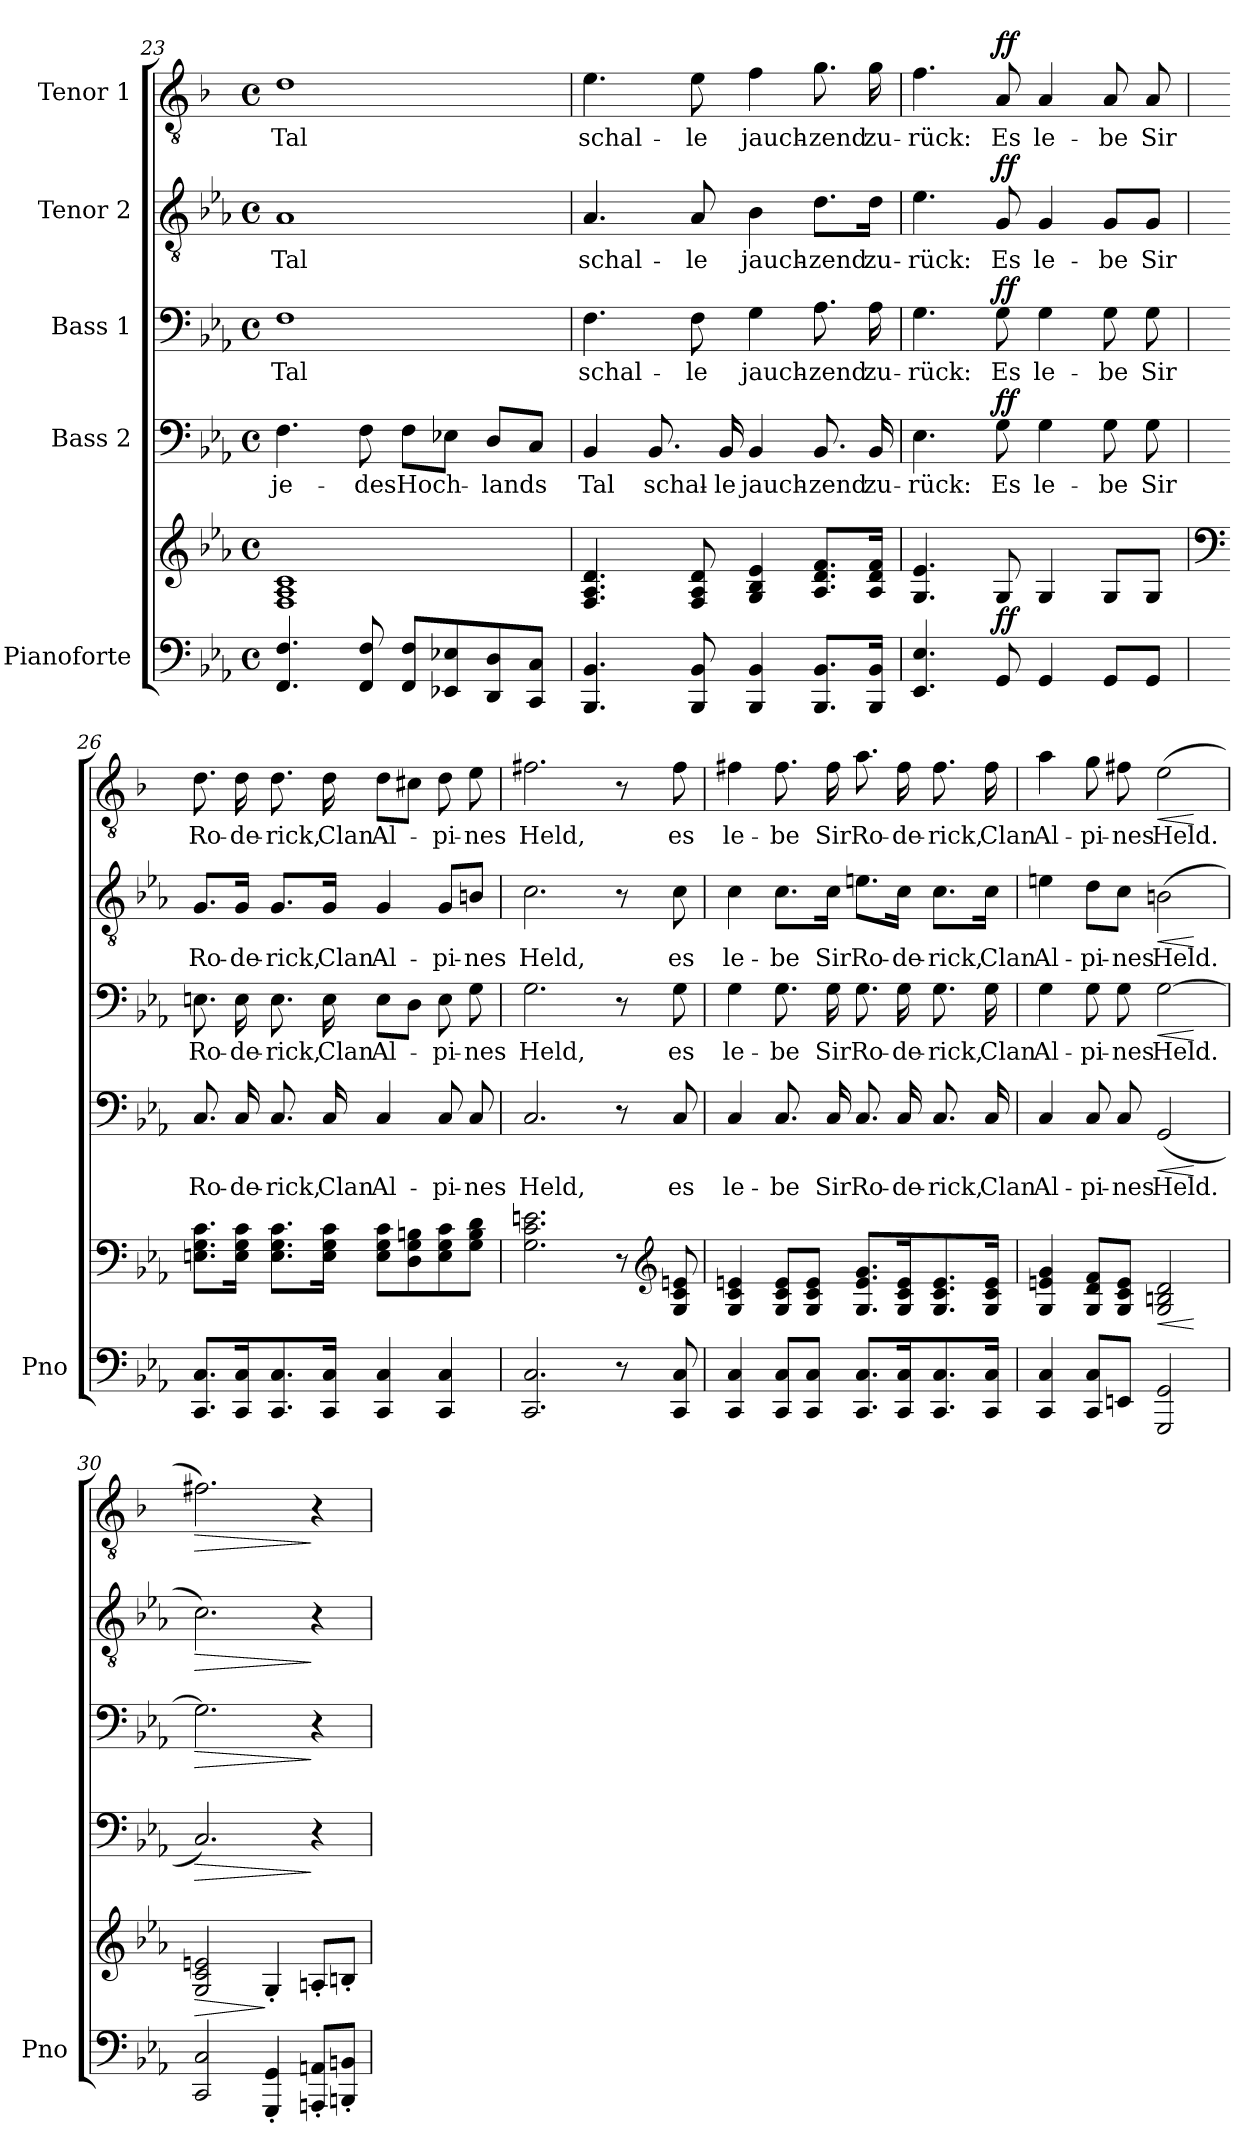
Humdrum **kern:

**kern	**kern	**dynam	**kern	**text	**dynam	**kern	**text	**dynam	**kern	**text	**dynam	**kern	**text	**dynam
*part5	*part5	*part5	*part4	*part4	*part4	*part3	*part3	*part3	*part2	*part2	*part2	*part1	*part1	*part1
*staff6	*staff5	*staff5/6	*staff4	*staff4	*staff4	*staff3	*staff3	*staff3	*staff2	*staff2	*staff2	*staff1	*staff1	*staff1
*I"Pianoforte	*	*	*I"Bass 2	*	*	*I"Bass 1	*	*	*I"Tenor 2	*	*	*I"Tenor 1	*	*
*I'Pno	*	*	*	*	*	*	*	*	*	*	*	*	*	*
*clefF4	*clefG2	*	*clefF4	*	*	*clefF4	*	*	*clefGv2	*	*	*clefGv2	*	*
*	*	*	*	*	*	*	*	*	*	*	*	*ITrd1c2	*	*
*k[b-e-a-]	*k[b-e-a-]	*	*k[b-e-a-]	*	*	*k[b-e-a-]	*	*	*k[b-e-a-]	*	*	*k[b-e-a-]	*	*
*M4/4	*M4/4	*	*M4/4	*	*	*M4/4	*	*	*M4/4	*	*	*M4/4	*	*
*met(c)	*met(c)	*	*met(c)	*	*	*met(c)	*	*	*met(c)	*	*	*met(c)	*	*
=23	=23	=23	=23	=23	=23	=23	=23	=23	=23	=23	=23	=23	=23	=23
4.FF/ 4.F/	1F 1A- 1c	.	4.F\	je-	.	1F	Tal	.	1A-	Tal	.	1c	Tal	.
8FF/ 8F/	.	.	8F\	-des	.	.	.	.	.	.	.	.	.	.
8FF/ 8F/L	.	.	8F\L	Hoch-	.	.	.	.	.	.	.	.	.	.
8EE-X/ 8E-X/	.	.	8E-X\J	.	.	.	.	.	.	.	.	.	.	.
8DD/ 8D/	.	.	8D/L	-lands	.	.	.	.	.	.	.	.	.	.
8CC/ 8C/J	.	.	8C/J	.	.	.	.	.	.	.	.	.	.	.
=24	=24	=24	=24	=24	=24	=24	=24	=24	=24	=24	=24	=24	=24	=24
4.BBB-/ 4.BB-/	4.F/ 4.A-/ 4.d/	.	4BB-/	Tal	.	4.F\	schal-	.	4.A-/	schal-	.	4.d\	schal-	.
.	.	.	8.BB-/	schal-	.	.	.	.	.	.	.	.	.	.
8BBB-/ 8BB-/	8F/ 8A-/ 8d/	.	.	.	.	8F\	-le	.	8A-/	-le	.	8d\	-le	.
.	.	.	16BB-/	-le	.	.	.	.	.	.	.	.	.	.
4BBB-/ 4BB-/	4G/ 4B-/ 4e-/	.	4BB-/	jauch-	.	4G\	jauch-	.	4B-\	jauch-	.	4e-\	jauch-	.
8.BBB-/ 8.BB-/L	8.A-/ 8.d/ 8.f/L	.	8.BB-/	-zend	.	8.A-\	-zend	.	8.d\L	-zend	.	8.f\	-zend	.
16BBB-/ 16BB-/Jk	16A-/ 16d/ 16f/Jk	.	16BB-/	zu-	.	16A-\	zu-	.	16d\Jk	zu-	.	16f\	zu-	.
=25	=25	=25	=25	=25	=25	=25	=25	=25	=25	=25	=25	=25	=25	=25
4.EE-/ 4.E-/	4.G/ 4.e-/	.	4.E-\	-rück:	.	4.G\	-rück:	.	4.e-\	-rück:	.	4.e-\	-rück:	.
!	!	!LO:DY:b	!	!	!LO:DY:a	!	!	!LO:DY:a	!	!	!LO:DY:a	!	!	!LO:DY:a
8GG/	8G/	ff	8G\	Es	ff	8G\	Es	ff	8G/	Es	ff	8G/	Es	ff
4GG/	4G/	.	4G\	le-	.	4G\	le-	.	4G/	le-	.	4G/	le-	.
8GG/L	8G/L	.	8G\	-be	.	8G\	-be	.	8G/L	-be	.	8G/	-be	.
8GG/J	8G/J	.	8G\	Sir	.	8G\	Sir	.	8G/J	Sir	.	8G/	Sir	.
=26	=26	=26	=26	=26	=26	=26	=26	=26	=26	=26	=26	=26	=26	=26
*	*clefF4	*	*	*	*	*	*	*	*	*	*	*	*	*
8.CC/ 8.C/L	8.En\ 8.G\ 8.c\L	.	8.C/	Ro-	.	8.En\	Ro-	.	8.G/L	Ro-	.	8.c\	Ro-	.
16CC/ 16C/K	16E\ 16G\ 16c\Jk	.	16C/	-de-	.	16E\	-de-	.	16G/Jk	-de-	.	16c\	-de-	.
8.CC/ 8.C/	8.E\ 8.G\ 8.c\L	.	8.C/	-rick,	.	8.E\	-rick,	.	8.G/L	-rick,	.	8.c\	-rick,	.
16CC/ 16C/Jk	16E\ 16G\ 16c\Jk	.	16C/	Clan	.	16E\	Clan	.	16G/Jk	Clan	.	16c\	Clan	.
4CC/ 4C/	8E\ 8G\ 8c\L	.	4C/	Al-	.	8E\L	Al-	.	4G/	Al-	.	8c\L	Al-	.
.	8D\ 8G\ 8Bn\	.	.	.	.	8D\J	.	.	.	.	.	8Bn\J	.	.
4CC/ 4C/	8E\ 8G\ 8c\	.	8C/	-pi-	.	8E\	-pi-	.	8G/L	-pi-	.	8c\	-pi-	.
.	8G\ 8B\ 8d\J	.	8C/	-nes	.	8G\	-nes	.	8Bn/J	-nes	.	8d\	-nes	.
=27	=27	=27	=27	=27	=27	=27	=27	=27	=27	=27	=27	=27	=27	=27
2.CC/ 2.C/	2.G\ 2.c\ 2.en\	.	2.C/	Held,	.	2.G\	Held,	.	2.c\	Held,	.	2.en\	Held,	.
8r	8r	.	8r	.	.	8r	.	.	8r	.	.	8r	.	.
*	*clefG2	*	*	*	*	*	*	*	*	*	*	*	*	*
8CC/ 8C/	8G/ 8c/ 8en/	.	8C/	es	.	8G\	es	.	8c\	es	.	8e\	es	.
=28	=28	=28	=28	=28	=28	=28	=28	=28	=28	=28	=28	=28	=28	=28
4CC/ 4C/	4G/ 4c/ 4en/	.	4C/	le-	.	4G\	le-	.	4c\	le-	.	4en\	le-	.
8CC/ 8C/L	8G/ 8c/ 8e/L	.	8.C/	-be	.	8.G\	-be	.	8.c\L	-be	.	8.e\	-be	.
8CC/ 8C/J	8G/ 8c/ 8e/J	.	.	.	.	.	.	.	.	.	.	.	.	.
.	.	.	16C/	Sir	.	16G\	Sir	.	16c\Jk	Sir	.	16e\	Sir	.
8.CC/ 8.C/L	8.G/ 8.e/ 8.g/L	.	8.C/	Ro-	.	8.G\	Ro-	.	8.en\L	Ro-	.	8.g\	Ro-	.
16CC/ 16C/K	16G/ 16c/ 16e/K	.	16C/	-de-	.	16G\	-de-	.	16c\Jk	-de-	.	16e\	-de-	.
8.CC/ 8.C/	8.G/ 8.c/ 8.e/	.	8.C/	-rick,	.	8.G\	-rick,	.	8.c\L	-rick,	.	8.e\	-rick,	.
16CC/ 16C/Jk	16G/ 16c/ 16e/Jk	.	16C/	Clan	.	16G\	Clan	.	16c\Jk	Clan	.	16e\	Clan	.
=29	=29	=29	=29	=29	=29	=29	=29	=29	=29	=29	=29	=29	=29	=29
4CC/ 4C/	4G/ 4en/ 4g/	.	4C/	Al-	.	4G\	Al-	.	4en\	Al-	.	4g\	Al-	.
8CC/ 8C/L	8G/ 8d/ 8f/L	.	8C/	-pi-	.	8G\	-pi-	.	8d\L	-pi-	.	8f\	-pi-	.
8EEn/J	8G/ 8c/ 8e/J	.	8C/	-nes	.	8G\	-nes	.	8c\J	-nes	.	8en\	-nes	.
!	!	!LO:HP:b	!	!	!LO:HP:b	!	!	!LO:HP:b	!	!	!LO:HP:b	!	!	!LO:HP:b
2GGG/ 2GG/	2G/ 2Bn/ 2d/	<	(2GG/	Held.	<	[2G\	Held.	<	(2Bn\	Held.	<	(2d\	Held.	<
.	.	[	.	.	[	.	.	[	.	.	[	.	.	[
=30	=30	=30	=30	=30	=30	=30	=30	=30	=30	=30	=30	=30	=30	=30
!	!	!LO:HP:b	!	!	!LO:HP:b	!	!	!LO:HP:b	!	!	!LO:HP:b	!	!	!LO:HP:b
2CC/ 2C/	2G/ 2c/ 2en/	>	2.C/)	.	>	2.G\]	.	>	2.c\)	.	>	2.en\)	.	>
4GGG/'> 4GG/'>	4G'/	]	.	.	.	.	.	.	.	.	.	.	.	.
8AAAn/'> 8AAn/'>L	8An'/L	.	4r	.	]	4r	.	]	4r	.	]	4r	.	]
8BBBn/'> 8BBn/'>J	8Bn'/J	.	.	.	.	.	.	.	.	.	.	.	.	.
=	=	=	=	=	=	=	=	=	=	=	=	=	=	=
*-	*-	*-	*-	*-	*-	*-	*-	*-	*-	*-	*-	*-	*-	*-
